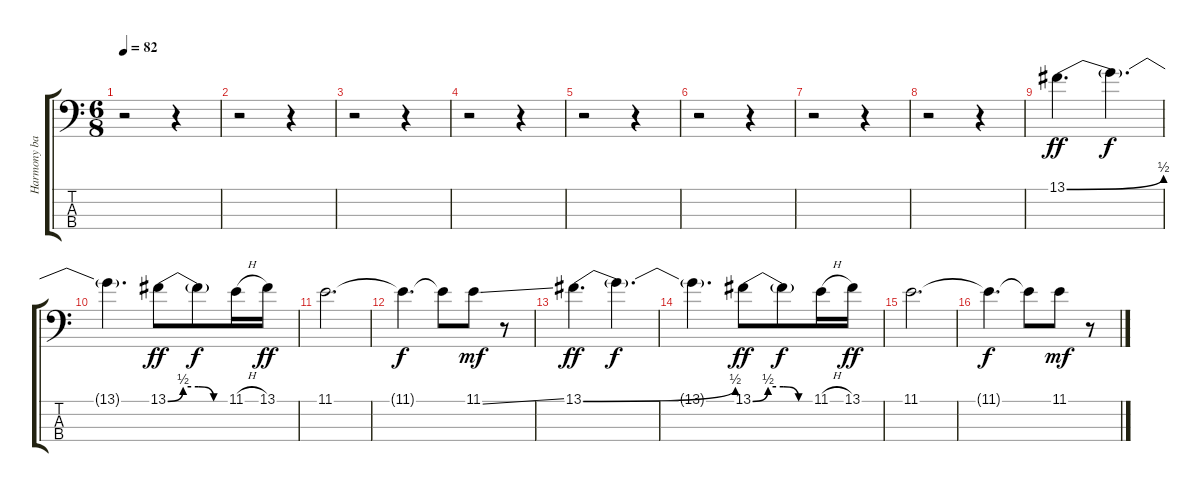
\track ("Harmony bass 2" "Harmony ba") {instrument distortionguitar}
\staff {score tabs}
\tuning (F2 C2 G1 D1) {hide}
\ts (6 8)
\tempo 82
\clef f4
\ks c
r.2{dy ff} r.4 |
r.2 r.4 |
r.2 r.4 |
r.2 r.4 |
r.2 r.4 |
r.2 r.4 |
r.2 r.4 |
r.2 r.4 |
13.1{be (bend 0 0 60 2)}.4{d} 13.1{t}.4{d dy f} |
13.1{t}.4{d} 13.1{be (custom 0 0 15 2 30 2 45 0 60 0)}.8{dy ff} 13.1{t}.8{dy f} 11.1{h}.16 13.1.16{dy ff} |
11.1.2{d} |
11.1{t}.4{d dy f} 11.1{t}.8 11.1{ss}.8{dy mf} r.8 |
13.1{be (bend 0 0 60 2)}.4{d dy ff} 13.1{t}.4{d dy f} |
13.1{t}.4{d} 13.1{be (custom 0 0 15 2 30 2 45 0 60 0)}.8{dy ff} 13.1{t}.8{dy f} 11.1{h}.16 13.1.16{dy ff} |
11.1.2{d} |
11.1{t}.4{d dy f} 11.1{t}.8 11.1{ss}.8{dy mf} r.8
